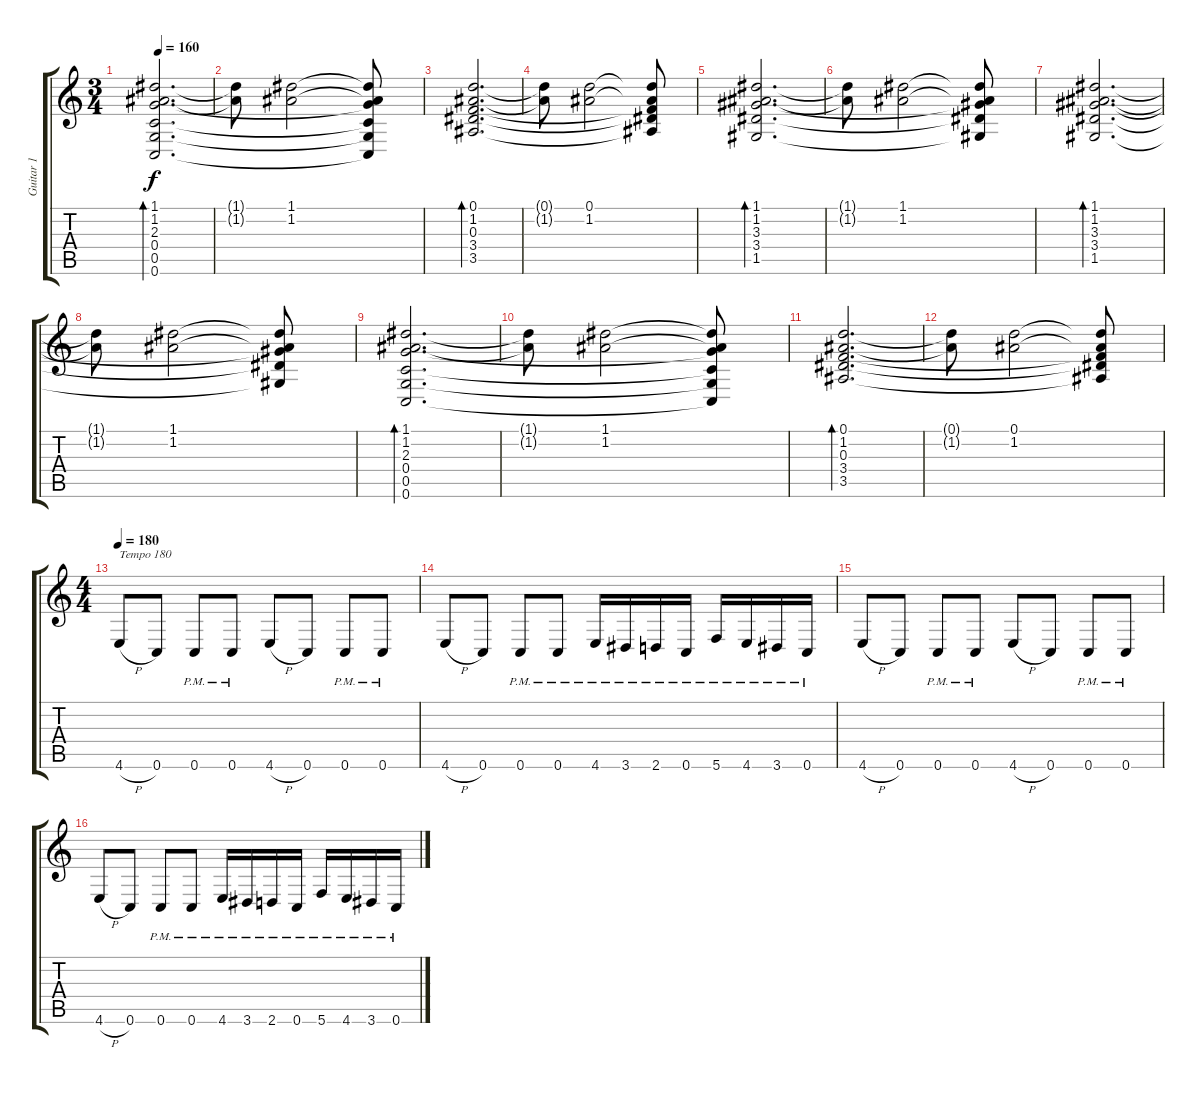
\track ("Guitar 1" "Guitar 1") {instrument electricguitarclean}
\staff {score tabs}
\tuning (D4 A3 F3 C3 G2 C2) {hide}
\ts (3 4)
\tempo 160
\clef g2
\ks c
(1.1 1.2 2.3 0.4 0.5 0.6).2{d bd 480 dy f} |
(1.1{t} 1.2{t}).8 (1.1 1.2).2 (1.1{t} 1.2{t} 2.3{t} 0.4{t} 0.5{t} 0.6{t}).8 |
(0.1 1.2 0.3 3.4 3.5).2{d bd 480} |
(0.1{t} 1.2{t}).8 (0.1 1.2).2 (0.1{t} 1.2{t} 0.3{t} 3.4{t} 3.5{t}).8 |
(1.1 1.2 3.3 3.4 1.5).2{d bd 480} |
(1.1{t} 1.2{t}).8 (1.1 1.2).2 (1.1{t} 1.2{t} 3.3{t} 3.4{t} 1.5{t}).8 |
(1.1 1.2 3.3 3.4 1.5).2{d bd 480} |
(1.1{t} 1.2{t}).8 (1.1 1.2).2 (1.1{t} 1.2{t} 3.3{t} 3.4{t} 1.5{t}).8 |
(1.1 1.2 2.3 0.4 0.5 0.6).2{d bd 480} |
(1.1{t} 1.2{t}).8 (1.1 1.2).2 (1.1{t} 1.2{t} 2.3{t} 0.4{t} 0.5{t} 0.6{t}).8 |
(0.1 1.2 0.3 3.4 3.5).2{d bd 480} |
(0.1{t} 1.2{t}).8 (0.1 1.2).2 (0.1{t} 1.2{t} 0.3{t} 3.4{t} 3.5{t}).8 |
\ts (4 4)
\tempo 180
4.6{h}.8{txt "Tempo 180" instrument distortionguitar} 0.6.8 0.6{pm}.8 0.6{pm}.8 4.6{h}.8 0.6.8 0.6{pm}.8 0.6{pm}.8 |
4.6{h}.8 0.6.8 0.6{pm}.8 0.6{pm}.8 4.6{pm}.16 3.6{pm}.16 2.6{pm}.16 0.6{pm}.16 5.6{pm}.16 4.6{pm}.16 3.6{pm}.16 0.6{pm}.16 |
4.6{h}.8 0.6.8 0.6{pm}.8 0.6{pm}.8 4.6{h}.8 0.6.8 0.6{pm}.8 0.6{pm}.8 |
4.6{h}.8 0.6.8 0.6{pm}.8 0.6{pm}.8 4.6{pm}.16 3.6{pm}.16 2.6{pm}.16 0.6{pm}.16 5.6{pm}.16 4.6{pm}.16 3.6{pm}.16 0.6{pm}.16
